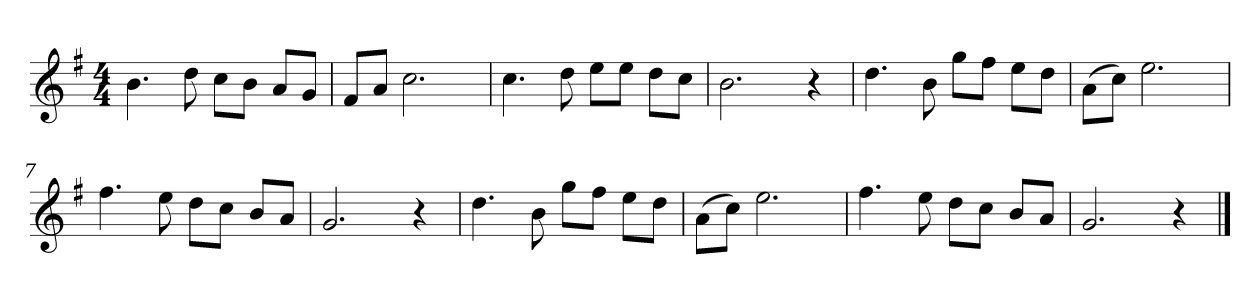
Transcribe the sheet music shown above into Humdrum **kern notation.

**kern
*part1
*staff1
*k[f#]
*M4/4
*MM120
=1
4.b
8dd
8ccL
8bJ
8aL
8gJ
=2
8f#L
8aJ
2.cc
=3
4.cc
8dd
8eeL
8eeJ
8ddL
8ccJ
=4
2.b
4r
=5
4.dd
8b
8ggL
8ff#J
8eeL
8ddJ
=6
(8aL
8ccJ)
2.ee
=7
4.ff#
8ee
8ddL
8ccJ
8bL
8aJ
=8
2.g
4r
=9
4.dd
8b
8ggL
8ff#J
8eeL
8ddJ
=10
(8aL
8ccJ)
2.ee
=11
4.ff#
8ee
8ddL
8ccJ
8bL
8aJ
=12
2.g
4r
==
*-
